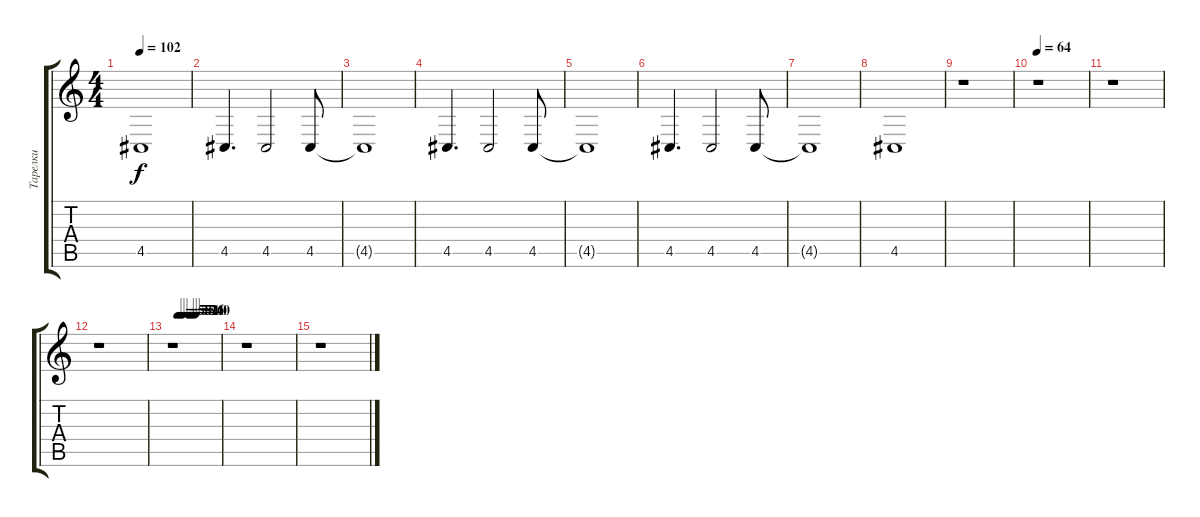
\track ("Тарелки" "Тарелки") {instrument acousticgrandpiano}
\staff {score tabs}
\tuning (E4 B3 G3 D3 A2 E2) {hide}
\ts (4 4)
\tempo 102
\clef g2
\ks c
4.5{t}.1{dy f} |
4.5.4{d} 4.5.2 4.5.8 |
4.5{t}.1 |
4.5.4{d} 4.5.2 4.5.8 |
4.5{t}.1 |
4.5.4{d} 4.5.2 4.5.8 |
4.5{t}.1 |
4.5.1 |
r.1 |
\tempo 64
r.1 |
r.1 |
r.1 |
\tempo (58 0.125)
\tempo (55 0.1875)
\tempo (52 0.25)
\tempo (46 0.375)
\tempo (10 0.4375)
\tempo (40 0.5)
r.1 |
r.1 |
r.1
